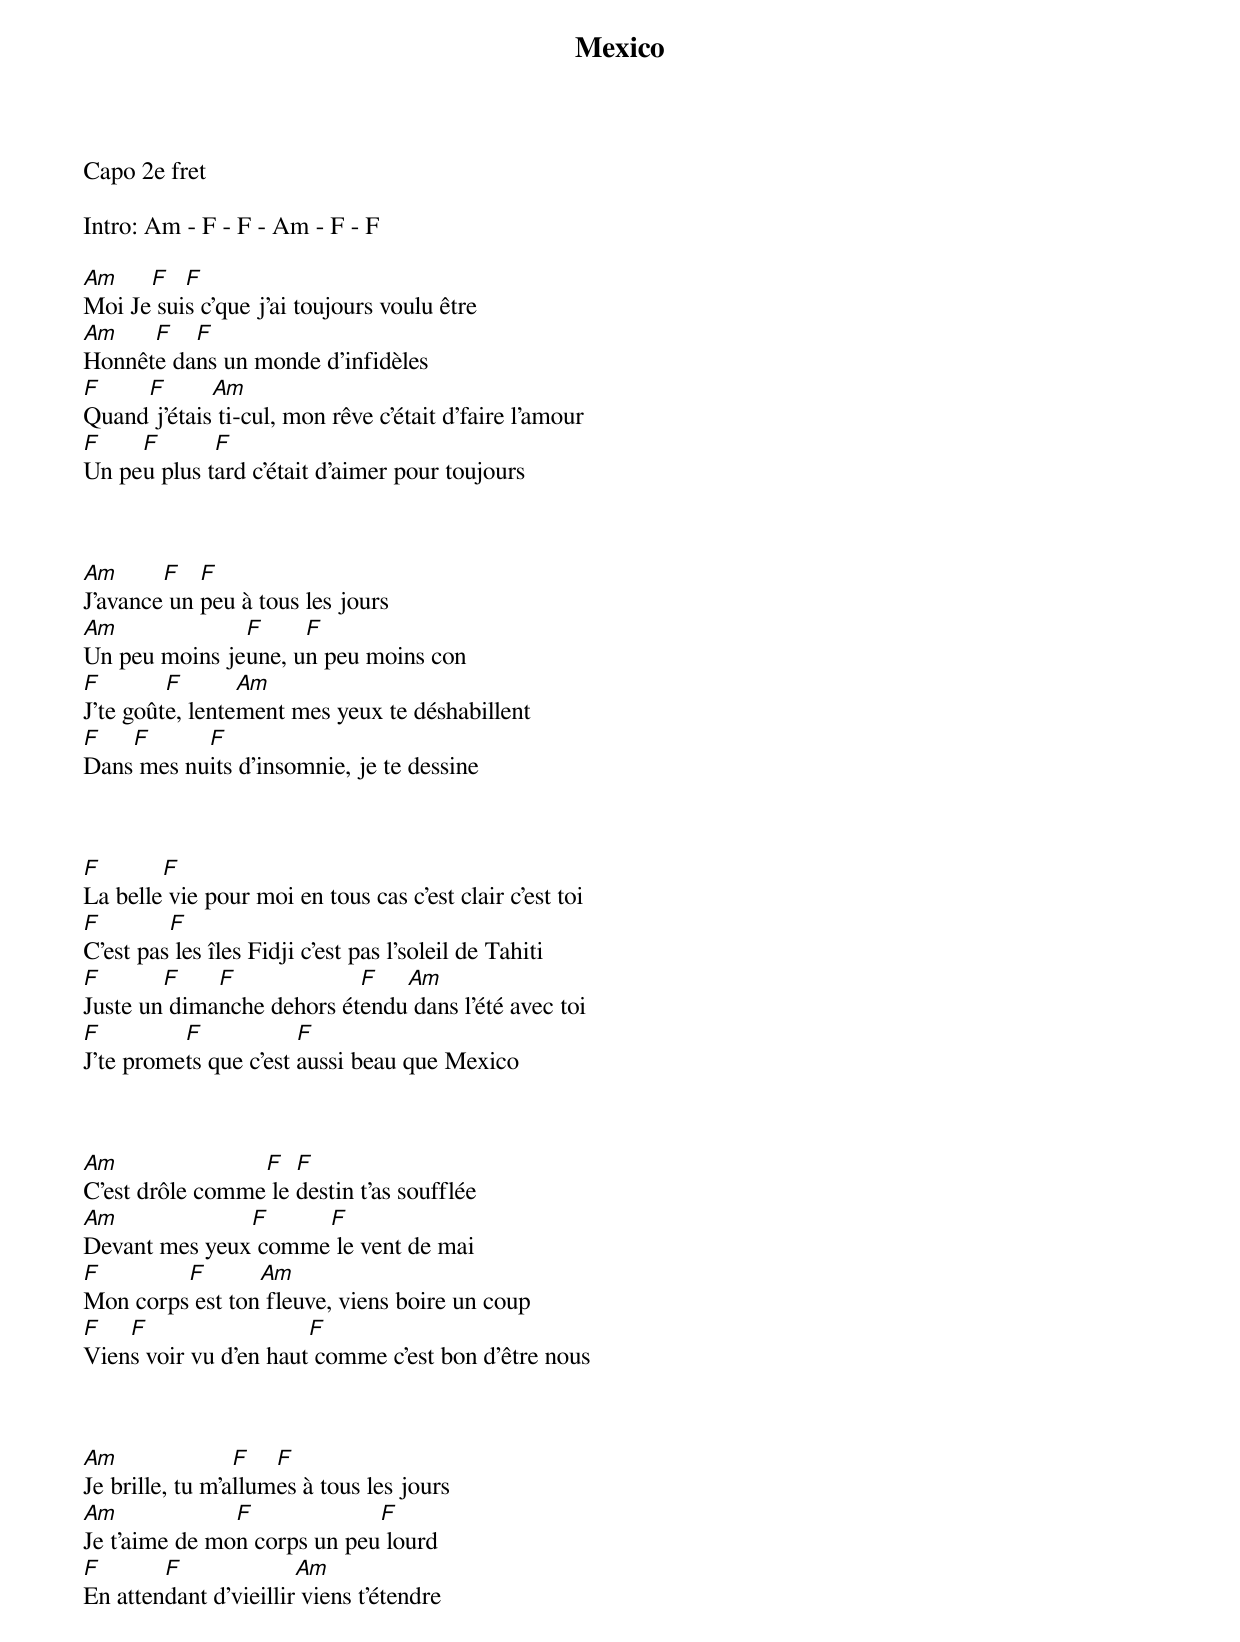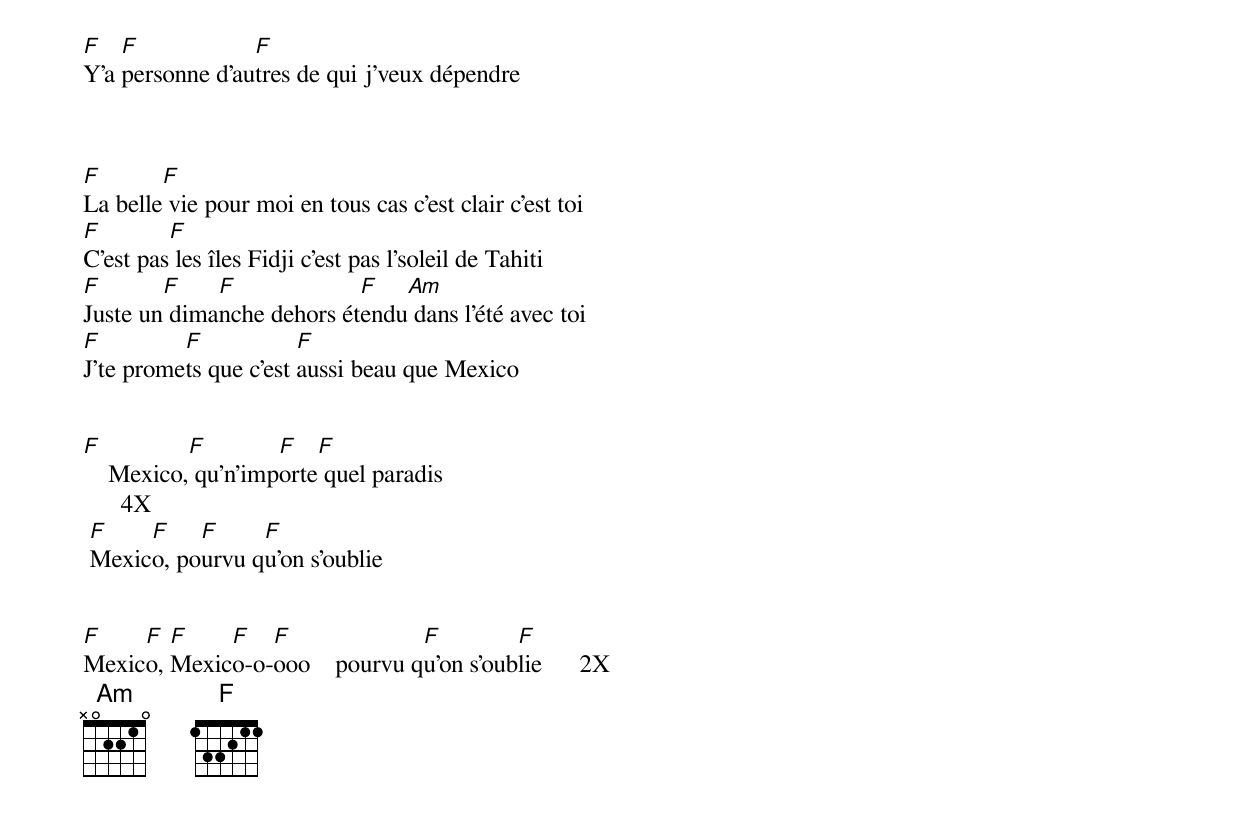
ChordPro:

{t:Mexico}
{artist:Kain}

Capo 2e fret

Intro: Am - F - F - Am - F - F

[Am]Moi Je[F] sui[F]s c’que j’ai toujours voulu être
[Am]Honnêt[F]e da[F]ns un monde d’infidèles
[F]Quand[F] j’étais[Am] ti-cul, mon rêve c’était d’faire l’amour
[F]Un pe[F]u plus t[F]ard c’était d’aimer pour toujours



[Am]J’avance[F] un [F]peu à tous les jours
[Am]Un peu moins je[F]une, u[F]n peu moins con
[F]J’te goût[F]e, lente[Am]ment mes yeux te déshabillent
[F]Dans[F] mes nu[F]its d’insomnie, je te dessine



[F]La belle[F] vie pour moi en tous cas c’est clair c’est toi
[F]C’est pas[F] les îles Fidji c’est pas l’soleil de Tahiti
[F]Juste un[F] dima[F]nche dehors ét[F]endu[Am] dans l’été avec toi
[F]J’te prome[F]ts que c’est [F]aussi beau que Mexico



[Am]C’est drôle comme[F] le [F]destin t’as soufflée
[Am]Devant mes yeux[F] comme[F] le vent de mai
[F]Mon corps[F] est ton[Am] fleuve, viens boire un coup
[F]Vien[F]s voir vu d’en haut[F] comme c’est bon d’être nous



[Am]Je brille, tu m’a[F]llum[F]es à tous les jours
[Am]Je t’aime de mo[F]n corps un peu[F] lourd
[F]En atten[F]dant d’vieillir[Am] viens t’étendre
[F]Y’a [F]personne d’au[F]tres de qui j’veux dépendre



[F]La belle[F] vie pour moi en tous cas c’est clair c’est toi
[F]C’est pas[F] les îles Fidji c’est pas l’soleil de Tahiti
[F]Juste un[F] dima[F]nche dehors ét[F]endu[Am] dans l’été avec toi
[F]J’te prome[F]ts que c’est [F]aussi beau que Mexico


[F]    Mexico,[F] qu'n'imp[F]orte[F] quel paradis
						4X
	[F]Mexic[F]o, po[F]urvu q[F]u'on s'oublie


[F]Mexic[F]o, [F]Mexic[F]o-o-[F]ooo    pourvu q[F]u'on s'oub[F]lie	     2X
